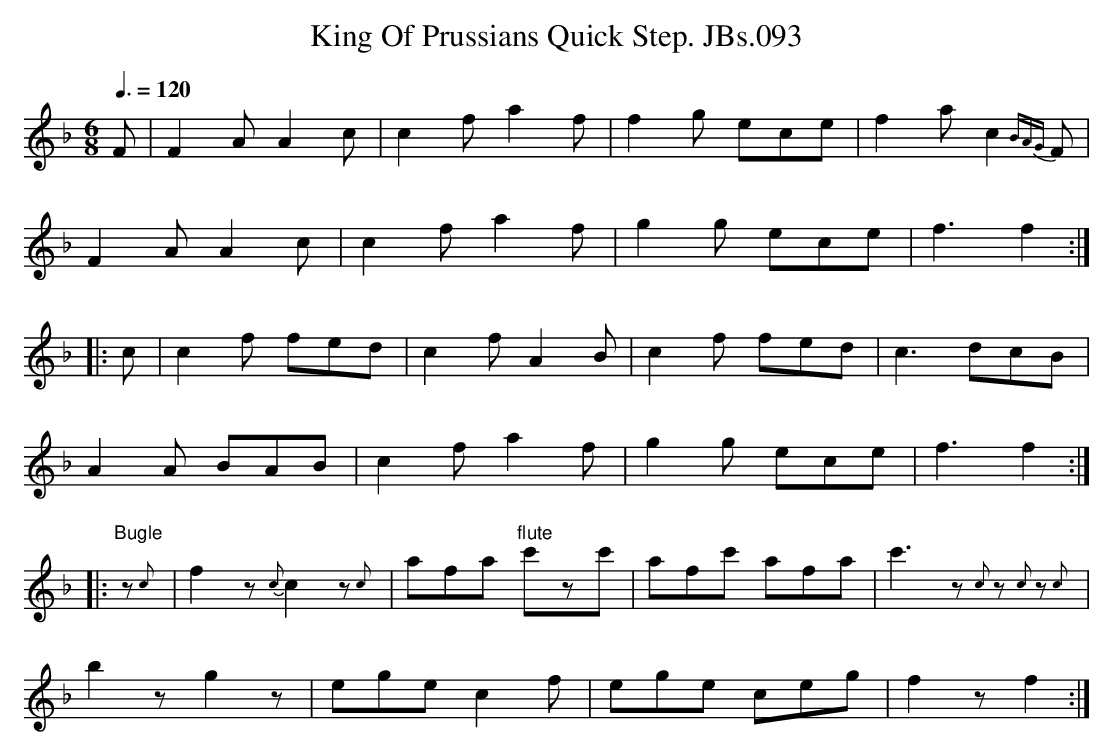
X:1
T:King Of Prussians Quick Step. JBs.093
M:6/8
L:1/8
Q:3/8=120
K:F
F|F2AA2c|c2fa2f|f2g ece|f2ac2{BAG}F|
F2AA2c|c2fa2f|g2g ece|f3f2:|
|:c|c2f fed|c2fA2B|c2f fed|c3dcB|
A2A BAB|c2fa2f|g2g ece|f3f2:|
|:"Bugle"z{c}|f2z {c}c2z{c}|afa "flute"c'zc'|\
afc' afa|c'3z{c}z{c}z{c}|
b2zg2z|ege c2f|ege ceg|f2zf2:|
